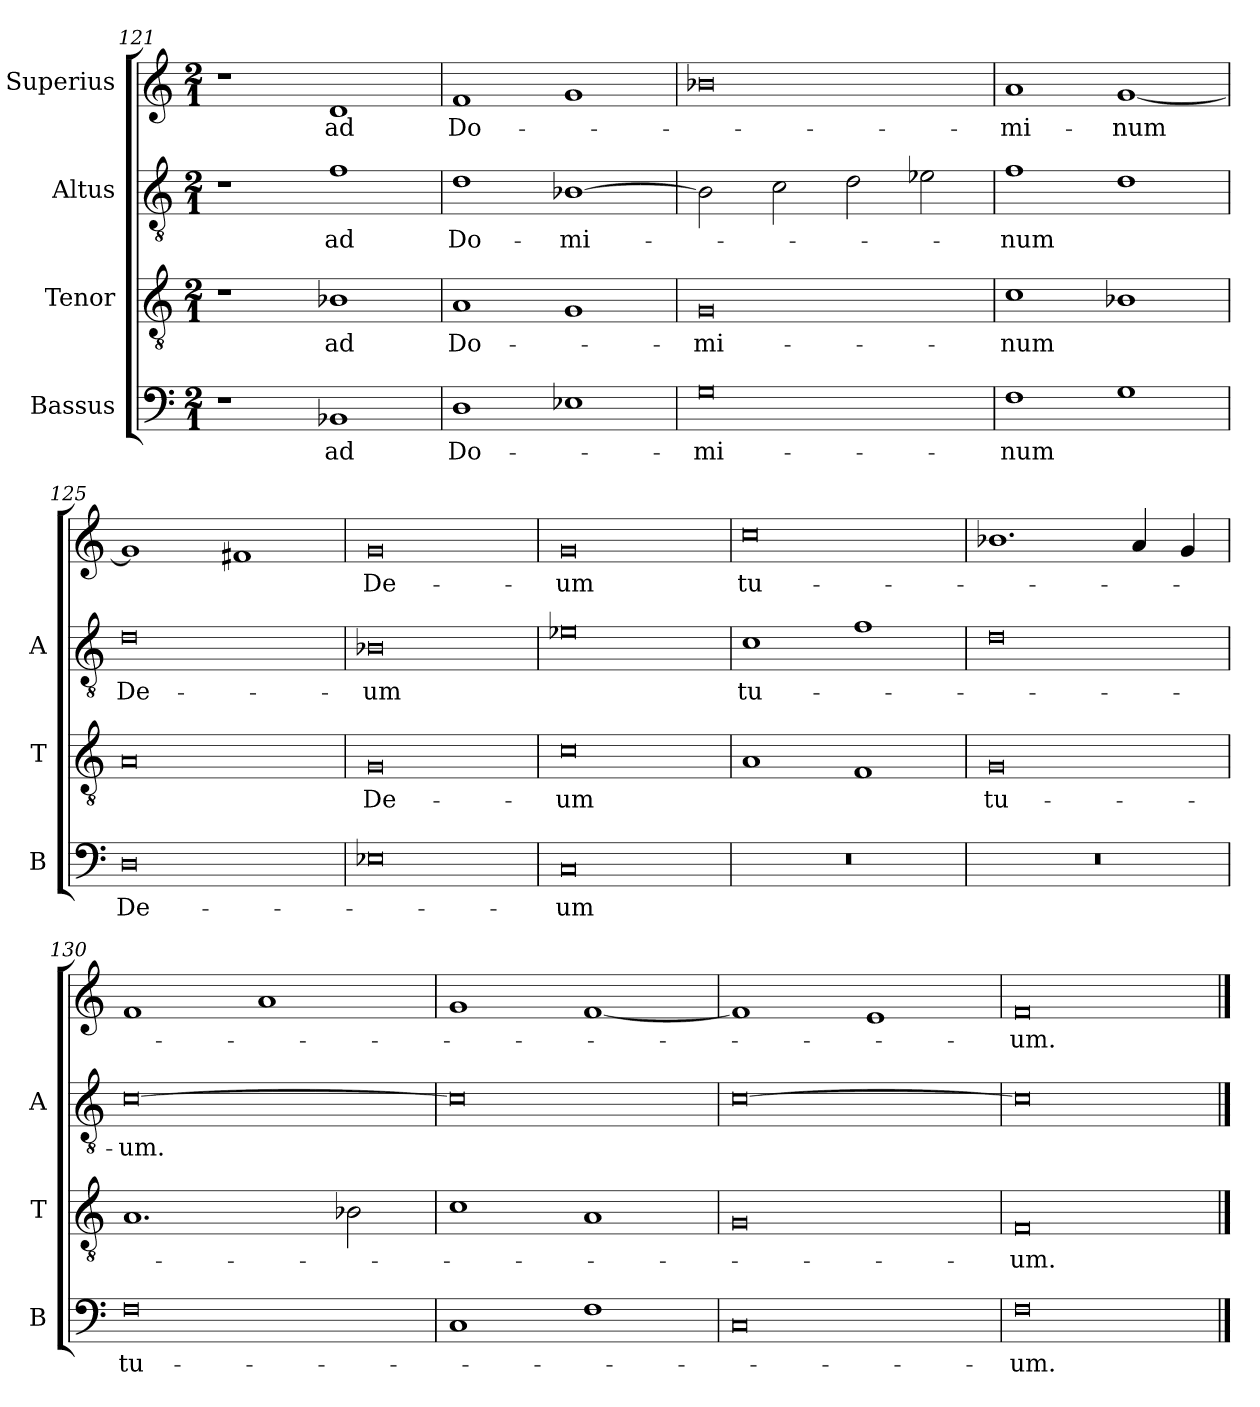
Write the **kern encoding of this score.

**kern	**text	**kern	**text	**kern	**text	**kern	**text
*part4	*part4	*part3	*part3	*part2	*part2	*part1	*part1
*staff4	*staff4	*staff3	*staff3	*staff2	*staff2	*staff1	*staff1
*I"Bassus	*	*I"Tenor	*	*I"Altus	*	*I"Superius	*
*I'B	*	*I'T	*	*I'A	*	*	*
*clefF4	*	*clefGv2	*	*clefGv2	*	*clefG2	*
*k[]	*	*k[]	*	*k[]	*	*k[]	*
*M2/1	*	*M2/1	*	*M2/1	*	*M2/1	*
=121	=121	=121	=121	=121	=121	=121	=121
1r	.	1r	.	1r	.	1r	.
1BB-X	ad	1B-X	ad	1f	ad	1d	ad
=122	=122	=122	=122	=122	=122	=122	=122
1D	Do-	1A	Do-	1d	Do-	1f	Do-
1E-X	.	1G	.	[1B-X	-mi-	1g	.
=123	=123	=123	=123	=123	=123	=123	=123
0G	-mi-	0G	-mi-	2B-]	.	0b-X	.
.	.	.	.	2c	.	.	.
.	.	.	.	2d	.	.	.
.	.	.	.	2e-X	.	.	.
=124	=124	=124	=124	=124	=124	=124	=124
1F	-num	1c	-num	1f	-num	1a	-mi-
1G	.	1B-X	.	1d	.	[1g	-num
=125	=125	=125	=125	=125	=125	=125	=125
0D	De-	0A	.	0d	De-	1g]	.
.	.	.	.	.	.	1f#X	.
=126	=126	=126	=126	=126	=126	=126	=126
0E-X	.	0G	De-	0B-X	-um	0g	De-
=127	=127	=127	=127	=127	=127	=127	=127
0C	-um	0c	-um	0e-X	.	0g	-um
=128	=128	=128	=128	=128	=128	=128	=128
0r	.	1A	.	1c	tu-	0cc	tu-
.	.	1F	.	1f	.	.	.
=129	=129	=129	=129	=129	=129	=129	=129
0r	.	0G	tu-	0d	.	1.b-X	.
.	.	.	.	.	.	4a	.
.	.	.	.	.	.	4g	.
=130	=130	=130	=130	=130	=130	=130	=130
0F	tu-	1.A	.	[0c	-um.	1f	.
.	.	.	.	.	.	1a	.
.	.	2B-i	.	.	.	.	.
=131	=131	=131	=131	=131	=131	=131	=131
1C	.	1c	.	0c]	.	1g	.
1F	.	1A	.	.	.	[1f	.
=132	=132	=132	=132	=132	=132	=132	=132
0C	.	0G	.	[0c	.	1f]	.
.	.	.	.	.	.	1e	.
=133	=133	=133	=133	=133	=133	=133	=133
0F	-um.	0F	-um.	0c]	.	0f	-um.
==	==	==	==	==	==	==	==
*-	*-	*-	*-	*-	*-	*-	*-
